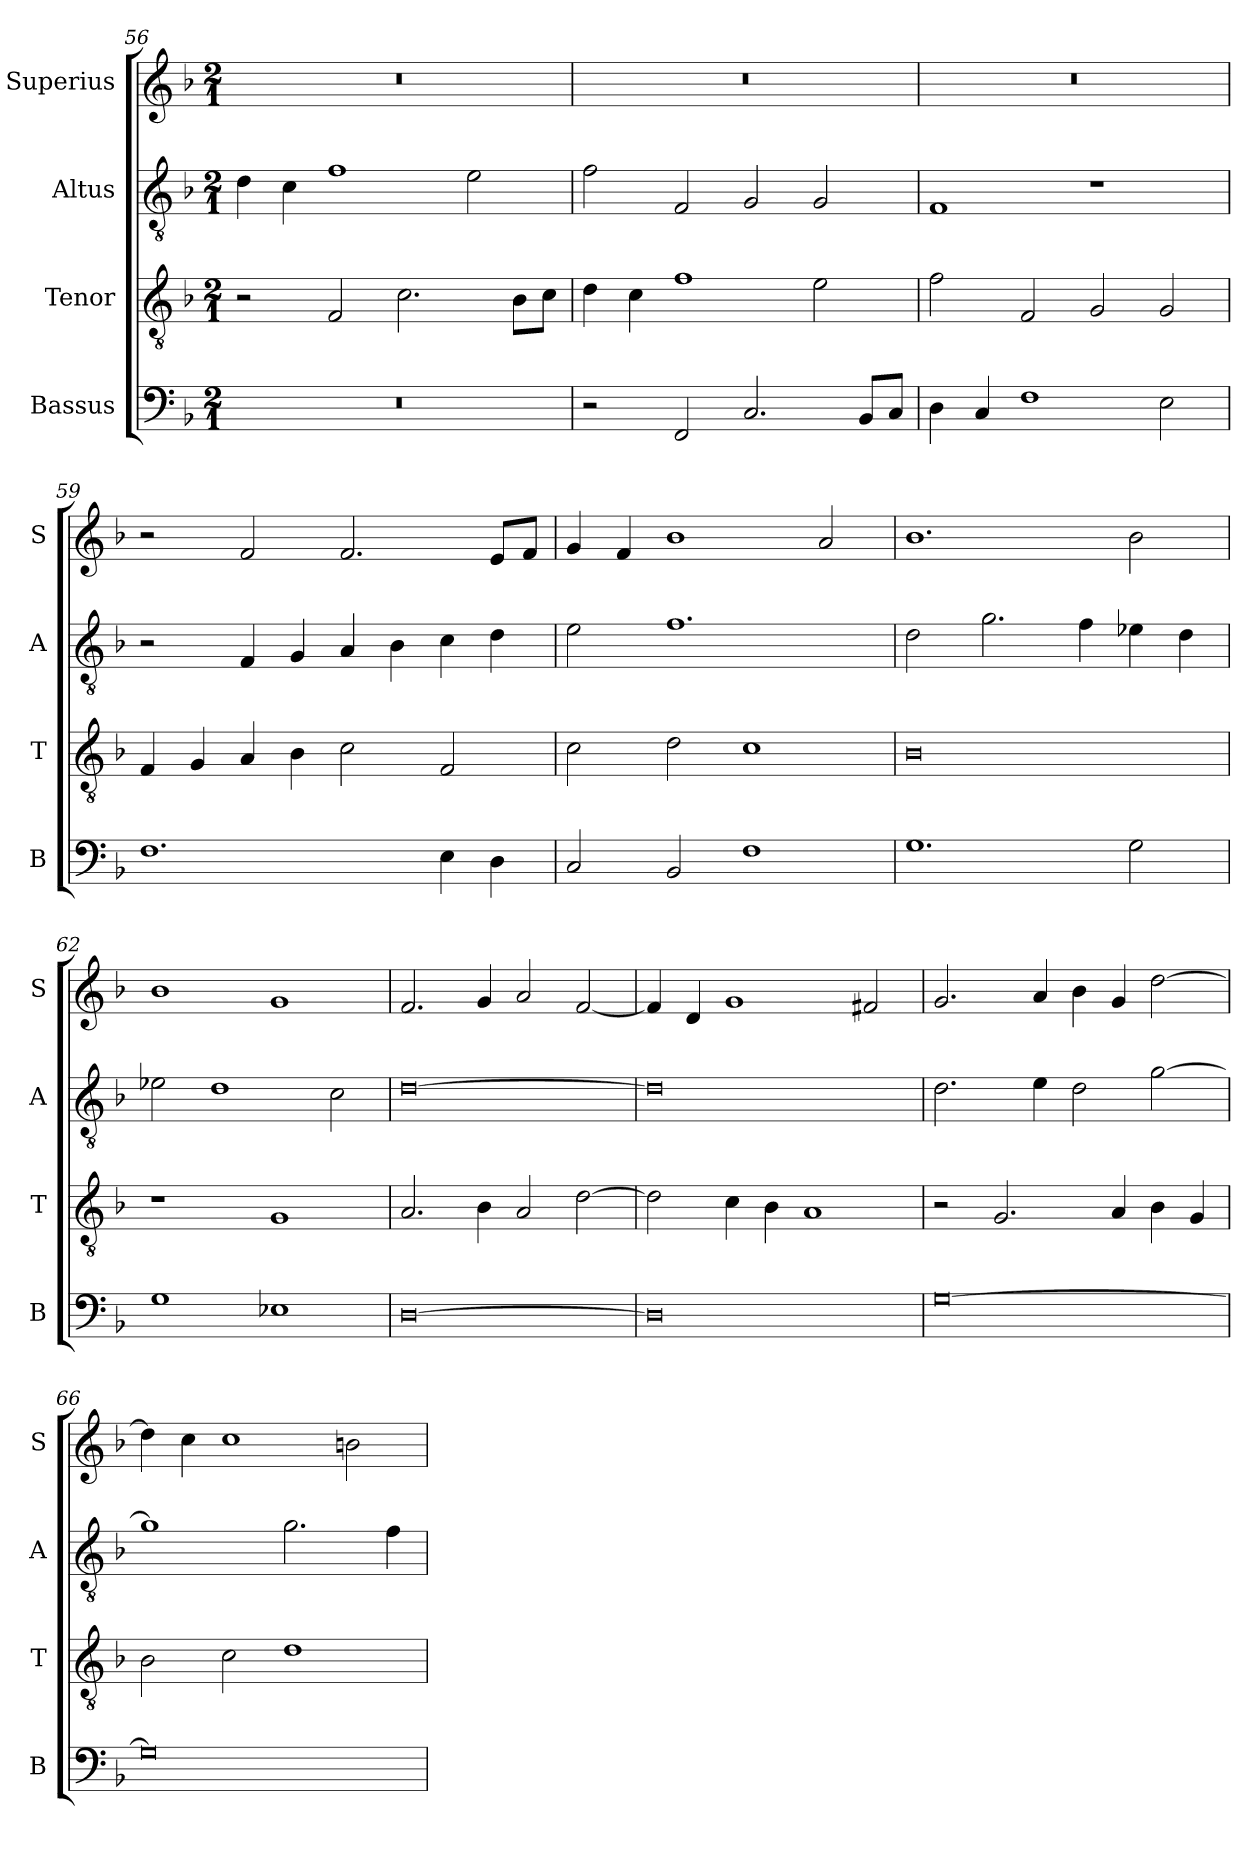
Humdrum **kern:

**kern	**kern	**kern	**kern
*part4	*part3	*part2	*part1
*staff4	*staff3	*staff2	*staff1
*I"Bassus	*I"Tenor	*I"Altus	*I"Superius
*I'B	*I'T	*I'A	*I'S
*clefF4	*clefGv2	*clefGv2	*clefG2
*k[b-]	*k[b-]	*k[b-]	*k[b-]
*M2/1	*M2/1	*M2/1	*M2/1
=56	=56	=56	=56
0r	2r	4d\	0r
.	.	4c\	.
.	2F/	1f	.
.	2.c\	.	.
.	.	2e\	.
.	8B-\L	.	.
.	8c\J	.	.
=57	=57	=57	=57
2r	4d\	2f\	0r
.	4c\	.	.
2FF/	1f	2F/	.
2.C/	.	2G/	.
.	2e\	2G/	.
8BB-/L	.	.	.
8C/J	.	.	.
=58	=58	=58	=58
4D\	2f\	1F	0r
4C/	.	.	.
1F	2F/	.	.
.	2G/	1r	.
2E\	2G/	.	.
=59	=59	=59	=59
1.F	4F/	2r	2r
.	4G/	.	.
.	4A/	4F/	2f/
.	4B-\	4G/	.
.	2c\	4A/	2.f/
.	.	4B-\	.
4E\	2F/	4c\	.
4D\	.	4d\	8e/L
.	.	.	8f/J
=60	=60	=60	=60
2C/	2c\	2e\	4g/
.	.	.	4f/
2BB-/	2d\	1.f	1b-
1F	1c	.	.
.	.	.	2a/
=61	=61	=61	=61
1.G	0B-	2d\	1.b-
.	.	2.g\	.
.	.	4f\	.
2G\	.	4e-X\	2b-\
.	.	4d\	.
=62	=62	=62	=62
1G	1r	2e-X\	1b-
.	.	1d	.
1E-X	1G	.	1g
.	.	2c\	.
=63	=63	=63	=63
[0D	2.A/	[0d	2.f/
.	4B-\	.	4g/
.	2A/	.	2a/
.	[2d\	.	[2f/
=64	=64	=64	=64
0D]	2d\]	0d]	4f/]
.	.	.	4d/
.	4c\	.	1g
.	4B-\	.	.
.	1A	.	.
.	.	.	2f#X/
=65	=65	=65	=65
[0G	2r	2.d\	2.g/
.	2.G/	.	.
.	.	4e\	4a/
.	.	2d\	4b-\
.	4A/	.	4g/
.	4B-\	[2g\	[2dd\
.	4G/	.	.
=66	=66	=66	=66
0G]	2B-\	1g]	4dd\]
.	.	.	4cc\
.	2c\	.	1cc
.	1d	2.g\	.
.	.	.	2bn\
.	.	4f\	.
=	=	=	=
*-	*-	*-	*-
